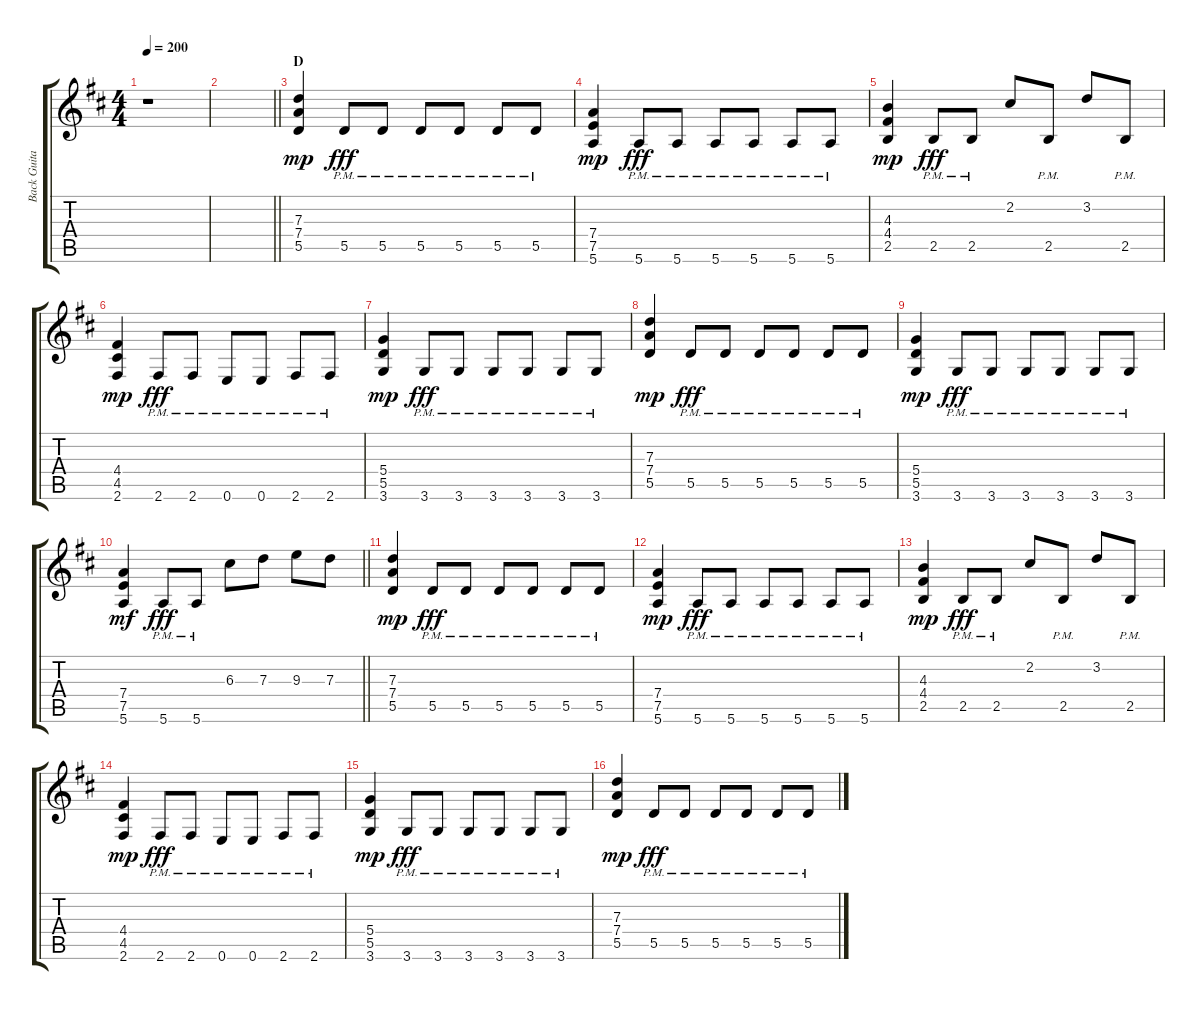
\track ("Back Guitar(Left ch.)" "Back Guita") {instrument distortionguitar}
\staff {score tabs}
\tuning (E4 B3 G3 D3 A2 E2) {hide}
\ts (4 4)
\tempo 200
\clef g2
\ks d
r.1{dy fff} |
\barLineRight lightlight
|
\section ("" "D")
(7.3 7.4 5.5).4{txt "" dy mp instrument distortionguitar} 5.5{pm}.8{dy fff} 5.5{pm}.8 5.5{pm}.8 5.5{pm}.8 5.5{pm}.8 5.5{pm}.8 |
(7.4 7.5 5.6).4{dy mp} 5.6{pm}.8{dy fff} 5.6{pm}.8 5.6{pm}.8 5.6{pm}.8 5.6{pm}.8 5.6{pm}.8 |
(4.3 4.4 2.5).4{dy mp} 2.5{pm}.8{dy fff} 2.5{pm}.8 2.2.8 2.5{pm}.8 3.2.8 2.5{pm}.8 |
(4.4 4.5 2.6).4{dy mp} 2.6{pm}.8{dy fff} 2.6{pm}.8 0.6{pm}.8 0.6{pm}.8 2.6{pm}.8 2.6{pm}.8 |
(5.4 5.5 3.6).4{dy mp} 3.6{pm}.8{dy fff} 3.6{pm}.8 3.6{pm}.8 3.6{pm}.8 3.6{pm}.8 3.6{pm}.8 |
(7.3 7.4 5.5).4{dy mp} 5.5{pm}.8{dy fff} 5.5{pm}.8 5.5{pm}.8 5.5{pm}.8 5.5{pm}.8 5.5{pm}.8 |
(5.4 5.5 3.6).4{dy mp} 3.6{pm}.8{dy fff} 3.6{pm}.8 3.6{pm}.8 3.6{pm}.8 3.6{pm}.8 3.6{pm}.8 |
\barLineRight lightlight
(7.4 7.5 5.6).4{dy mf} 5.6{pm}.8{dy fff} 5.6{pm}.8 6.3.8 7.3.8 9.3.8 7.3.8 |
(7.3 7.4 5.5).4{dy mp} 5.5{pm}.8{dy fff} 5.5{pm}.8 5.5{pm}.8 5.5{pm}.8 5.5{pm}.8 5.5{pm}.8 |
(7.4 7.5 5.6).4{dy mp} 5.6{pm}.8{dy fff} 5.6{pm}.8 5.6{pm}.8 5.6{pm}.8 5.6{pm}.8 5.6{pm}.8 |
(4.3 4.4 2.5).4{dy mp} 2.5{pm}.8{dy fff} 2.5{pm}.8 2.2.8 2.5{pm}.8 3.2.8 2.5{pm}.8 |
(4.4 4.5 2.6).4{dy mp} 2.6{pm}.8{dy fff} 2.6{pm}.8 0.6{pm}.8 0.6{pm}.8 2.6{pm}.8 2.6{pm}.8 |
(5.4 5.5 3.6).4{dy mp} 3.6{pm}.8{dy fff} 3.6{pm}.8 3.6{pm}.8 3.6{pm}.8 3.6{pm}.8 3.6{pm}.8 |
(7.3 7.4 5.5).4{dy mp} 5.5{pm}.8{dy fff} 5.5{pm}.8 5.5{pm}.8 5.5{pm}.8 5.5{pm}.8 5.5{pm}.8
